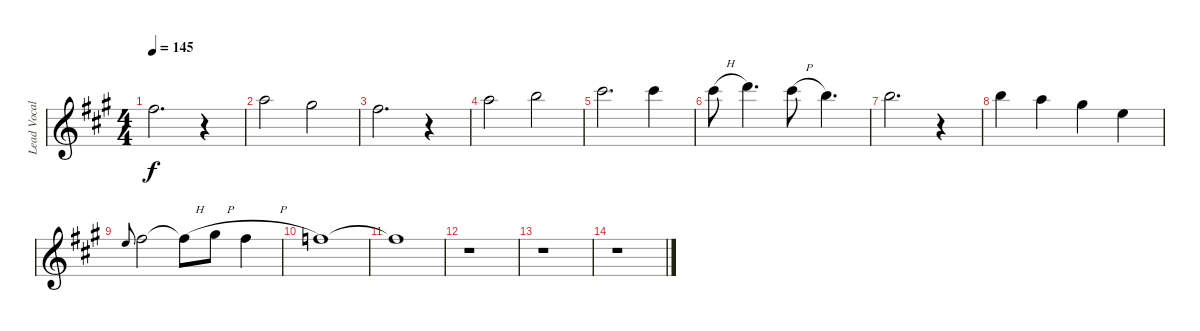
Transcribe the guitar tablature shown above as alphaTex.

\track ("Lead Vocals" "Lead Vocal") {instrument synthbrass1}
\staff {score}
\tuning (E5 B4 G4 D4 A3 E3) {hide}
\ts (4 4)
\tempo 145
\clef g2
\ks f#minor
2.1.2{d dy f} r.4 |
5.1.2 4.1.2 |
2.1.2{d} r.4 |
5.1.2 7.1.2 |
9.1.2{d} 9.1.4 |
9.1{h}.8 10.1.4{d} 9.1{h}.8 7.1.4{d} |
7.1.2{d} r.4 |
7.1.4 5.1.4 4.1.4 0.1.4 |
0.1.8{gr onbeat} 2.1.2 2.1{h t}.8 4.1{h}.8 2.1{h}.4 |
1.1.1 |
1.1{t}.1 |
r.1 |
r.1 |
r.1
